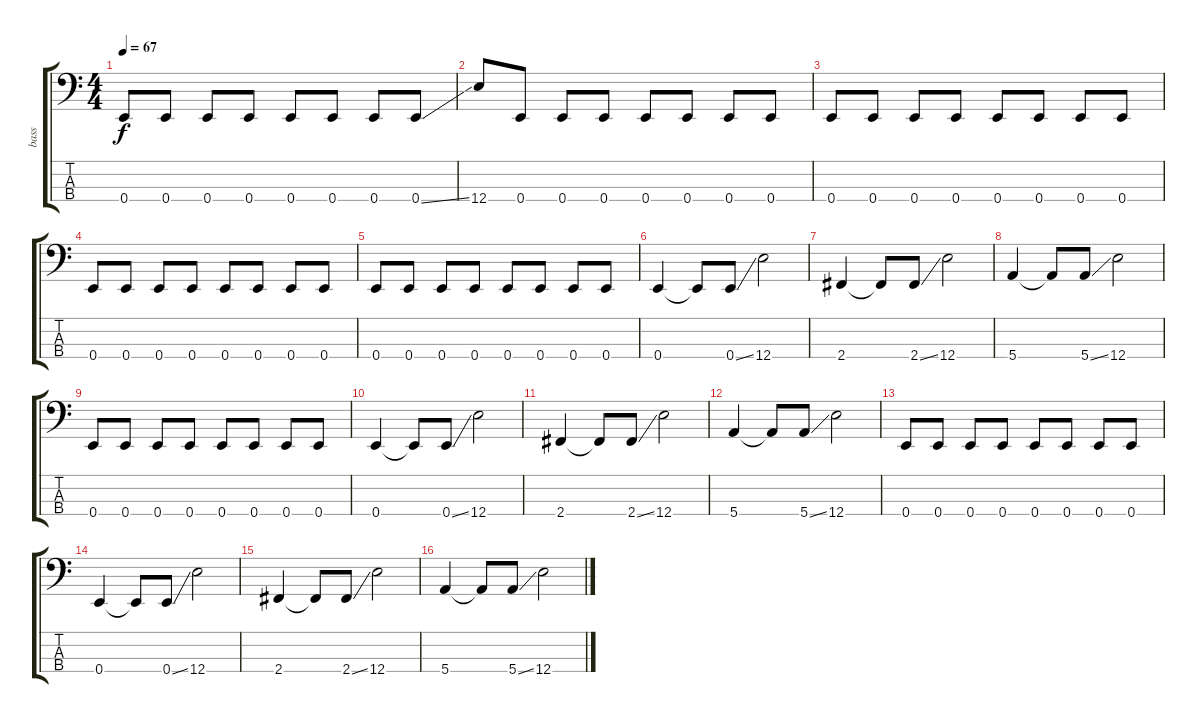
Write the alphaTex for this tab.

\track ("bass" "bass") {instrument electricbassfinger}
\staff {score tabs}
\tuning (G2 D2 A1 E1) {hide}
\ts (4 4)
\tempo 67
\clef f4
\ks c
0.4.8{dy f} 0.4.8 0.4.8 0.4.8 0.4.8 0.4.8 0.4.8 0.4{ss}.8 |
12.4.8 0.4.8 0.4.8 0.4.8 0.4.8 0.4.8 0.4.8 0.4.8 |
0.4.8 0.4.8 0.4.8 0.4.8 0.4.8 0.4.8 0.4.8 0.4.8 |
0.4.8 0.4.8 0.4.8 0.4.8 0.4.8 0.4.8 0.4.8 0.4.8 |
0.4.8 0.4.8 0.4.8 0.4.8 0.4.8 0.4.8 0.4.8 0.4.8 |
0.4.4 0.4{t}.8 0.4{ss}.8 12.4.2 |
2.4.4 2.4{t}.8 2.4{ss}.8 12.4.2 |
5.4.4 5.4{t}.8 5.4{ss}.8 12.4.2 |
0.4.8 0.4.8 0.4.8 0.4.8 0.4.8 0.4.8 0.4.8 0.4.8 |
0.4.4 0.4{t}.8 0.4{ss}.8 12.4.2 |
2.4.4 2.4{t}.8 2.4{ss}.8 12.4.2 |
5.4.4 5.4{t}.8 5.4{ss}.8 12.4.2 |
0.4.8 0.4.8 0.4.8 0.4.8 0.4.8 0.4.8 0.4.8 0.4.8 |
0.4.4 0.4{t}.8 0.4{ss}.8 12.4.2 |
2.4.4 2.4{t}.8 2.4{ss}.8 12.4.2 |
5.4.4 5.4{t}.8 5.4{ss}.8 12.4.2
